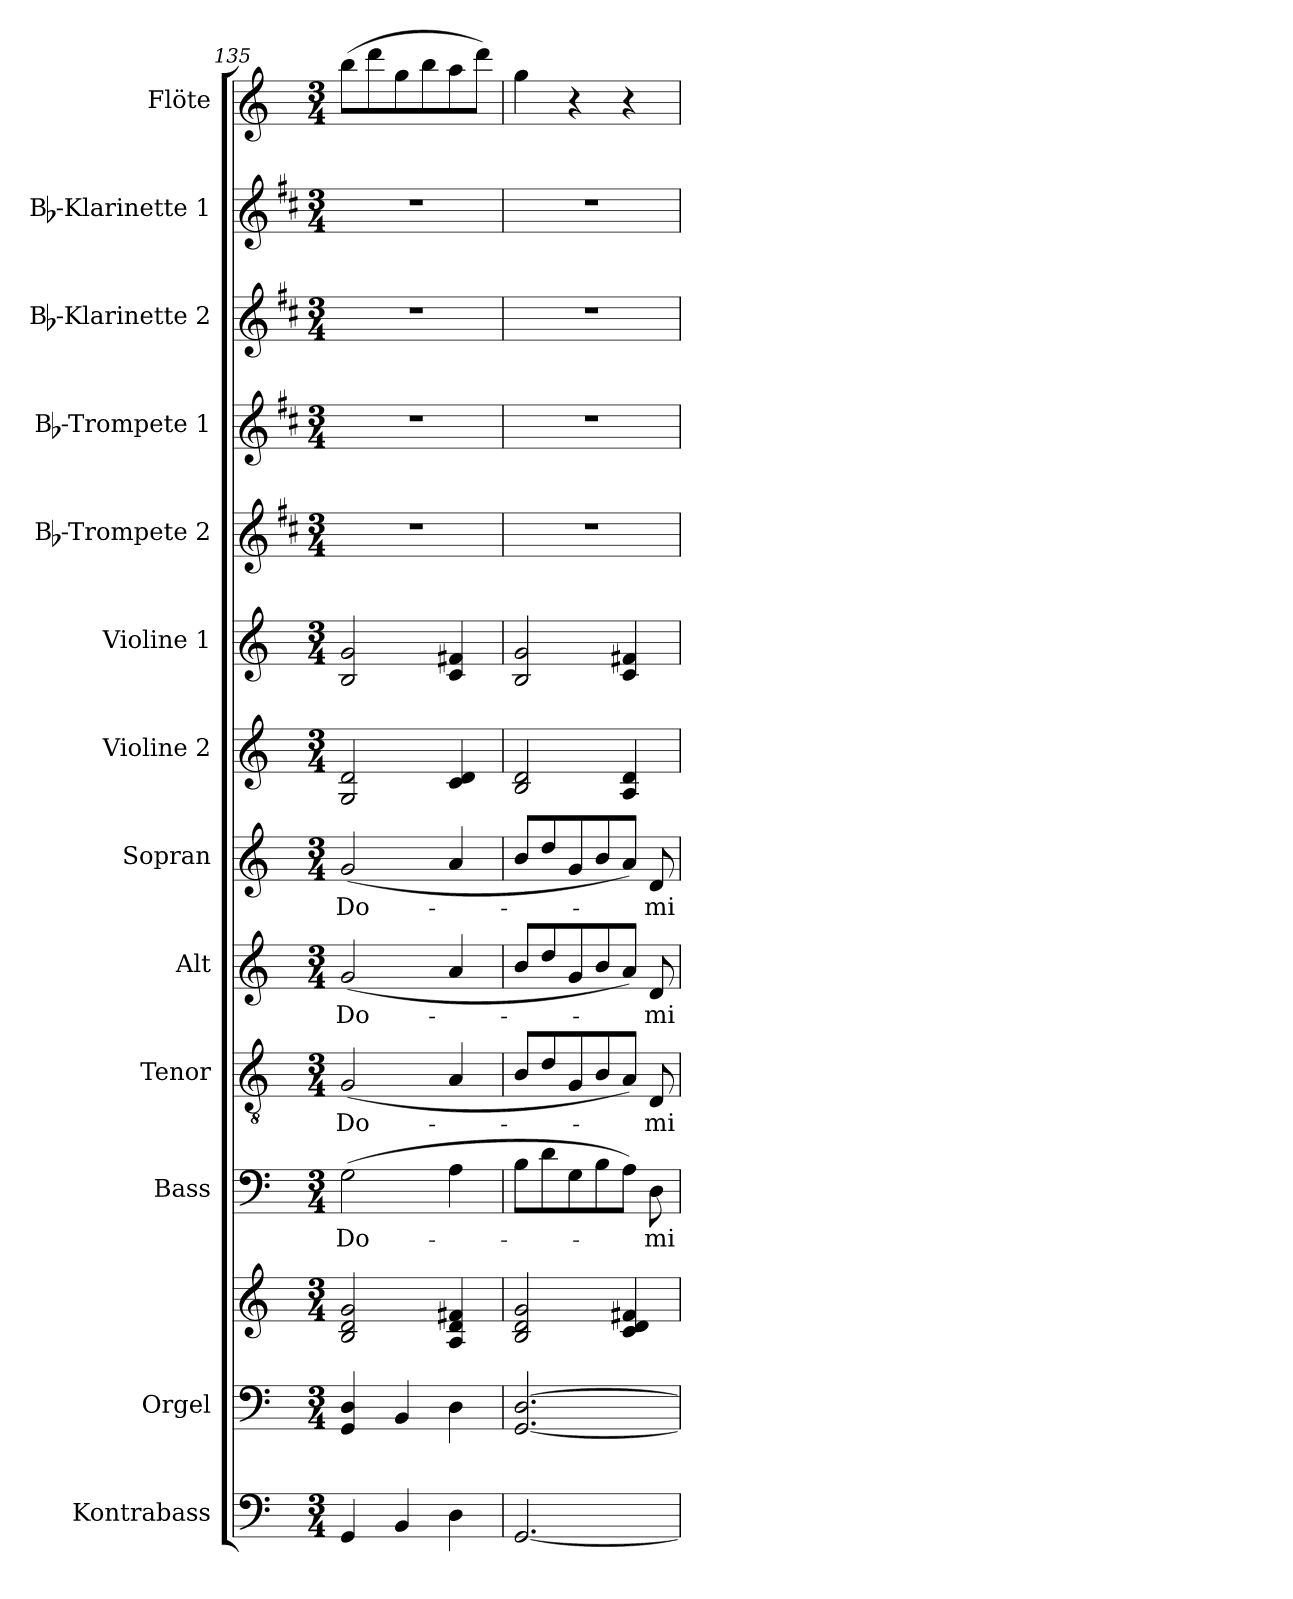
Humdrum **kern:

**kern	**kern	**kern	**kern	**text	**kern	**text	**kern	**text	**kern	**text	**kern	**kern	**kern	**kern	**kern	**kern	**kern
*part13	*part12	*part12	*part11	*part11	*part10	*part10	*part9	*part9	*part8	*part8	*part7	*part6	*part5	*part4	*part3	*part2	*part1
*staff14	*staff13	*staff12	*staff11	*staff11	*staff10	*staff10	*staff9	*staff9	*staff8	*staff8	*staff7	*staff6	*staff5	*staff4	*staff3	*staff2	*staff1
*I"Kontrabass	*I"Orgel	*	*I"Bass	*	*I"Tenor	*	*I"Alt	*	*I"Sopran	*	*I"Violine 2	*I"Violine 1	*I"Bb-Trompete 2	*I"Bb-Trompete 1	*I"Bb-Klarinette 2	*I"Bb-Klarinette 1	*I"Flöte
*I'Kb.	*I'Org.	*	*I'B.	*	*I'T.	*	*I'A.	*	*I'S.	*	*I'Vl. 2	*I'Vl. 1	*I'Bb Trp. 2	*I'Bb Trp. 1	*I'Bb Kl. 2	*I'Bb Kl. 1	*I'Fl.
*clefF4	*clefF4	*clefG2	*clefF4	*	*clefGv2	*	*clefG2	*	*clefG2	*	*clefG2	*clefG2	*clefG2	*clefG2	*clefG2	*clefG2	*clefG2
*ITrd7c12	*	*	*	*	*	*	*	*	*	*	*	*	*ITrd1c2	*ITrd1c2	*ITrd1c2	*ITrd1c2	*
*k[]	*k[]	*k[]	*k[]	*	*k[]	*	*k[]	*	*k[]	*	*k[]	*k[]	*k[]	*k[]	*k[]	*k[]	*k[]
*C:	*C:	*C:	*C:	*	*C:	*	*C:	*	*C:	*	*C:	*C:	*C:	*C:	*C:	*C:	*C:
*M3/4	*M3/4	*M3/4	*M3/4	*	*M3/4	*	*M3/4	*	*M3/4	*	*M3/4	*M3/4	*M3/4	*M3/4	*M3/4	*M3/4	*M3/4
=135	=135	=135	=135	=135	=135	=135	=135	=135	=135	=135	=135	=135	=135	=135	=135	=135	=135
!	!	!	!	!LO:LY:b	!	!LO:LY:b	!	!LO:LY:b	!	!LO:LY:b	!	!	!	!	!	!	!
4GGG/	4GG/ 4D/	2B/ 2d/ 2g/	(>2G\	Do-	(<2G/	Do-	(<2g/	Do-	(<2g/	Do-	2G/ 2d/	2B/ 2g/	2.r	2.r	2.r	2.r	(>8bb\L
.	.	.	.	.	.	.	.	.	.	.	.	.	.	.	.	.	8ddd\
4BBB/	4BB/	.	.	.	.	.	.	.	.	.	.	.	.	.	.	.	8gg\
.	.	.	.	.	.	.	.	.	.	.	.	.	.	.	.	.	8bb\
4DD\	4D\	4A/ 4d/ 4f#X/	4A\	.	4A/	.	4a/	.	4a/	.	4c/ 4d/	4c/ 4f#X/	.	.	.	.	8aa\
.	.	.	.	.	.	.	.	.	.	.	.	.	.	.	.	.	8ddd\J)
=136	=136	=136	=136	=136	=136	=136	=136	=136	=136	=136	=136	=136	=136	=136	=136	=136	=136
[2.GGG/	[2.GG/ [2.D/	2B/ 2d/ 2g/	8B\L	.	8B/L	.	8b/L	.	8b/L	.	2B/ 2d/	2B/ 2g/	2.r	2.r	2.r	2.r	4gg\
.	.	.	8d\	.	8d/	.	8dd/	.	8dd/	.	.	.	.	.	.	.	.
.	.	.	8G\	.	8G/	.	8g/	.	8g/	.	.	.	.	.	.	.	4r
.	.	.	8B\	.	8B/	.	8b/	.	8b/	.	.	.	.	.	.	.	.
.	.	4c/ 4d/ 4f#X/	8A\J)	.	8A/J)	.	8a/J)	.	8a/J)	.	4A/ 4d/	4c/ 4f#X/	.	.	.	.	4r
!	!	!	!	!LO:LY:b	!	!LO:LY:b	!	!LO:LY:b	!	!LO:LY:b	!	!	!	!	!	!	!
.	.	.	8D\	-mi-	8D/	-mi-	8d/	-mi-	8d/	-mi-	.	.	.	.	.	.	.
=	=	=	=	=	=	=	=	=	=	=	=	=	=	=	=	=	=
*-	*-	*-	*-	*-	*-	*-	*-	*-	*-	*-	*-	*-	*-	*-	*-	*-	*-
